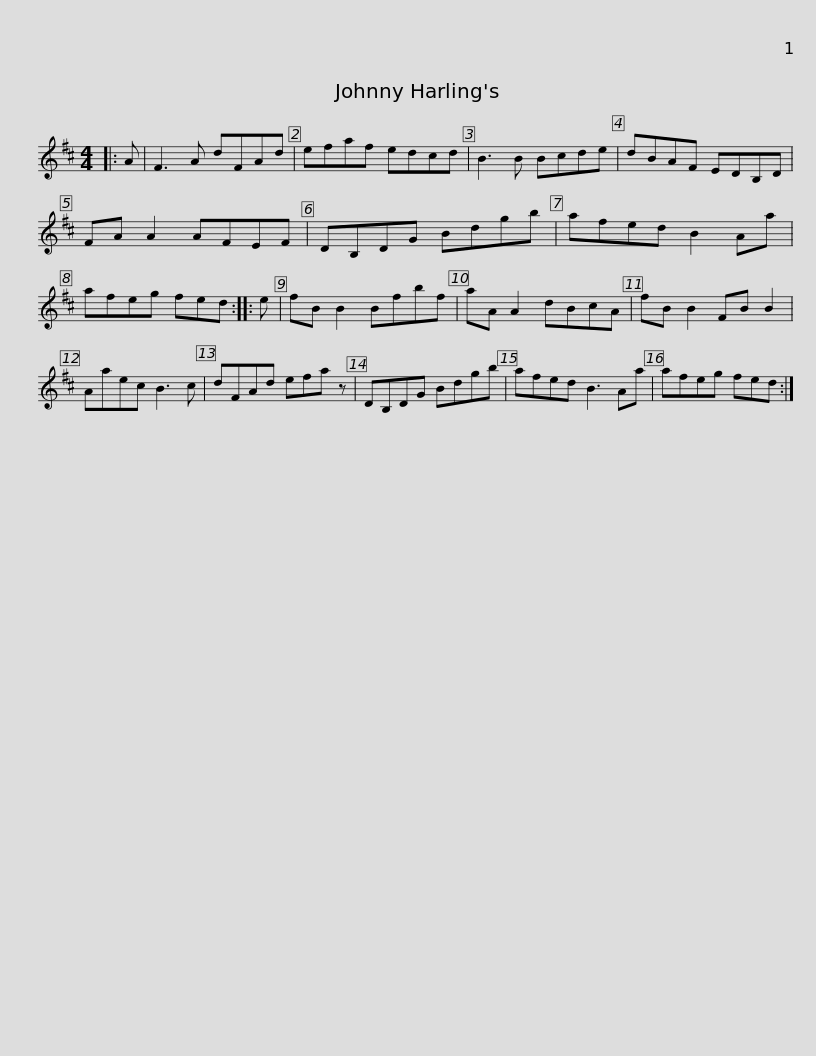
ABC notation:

X:1
L:1/8
M:4/4
I:linebreak $
K:D
V:1 treble
V:1
|: A | F3 A dFAd | efaf edcd | B3 B Bcde | dBAF EDB,D | %5
 FA A2 AFEF |$ DB,DG Bdgb | afed B2 Aa | afeg fed :: e | %10
 fB B2 Bfbf | aA A2 dBcA |$ fB B2 FB B2 | Aaec B3 c | dFAd efa z | %15
 DB,DG Bdgb | afed B3 Aa | afeg fed :| %18
